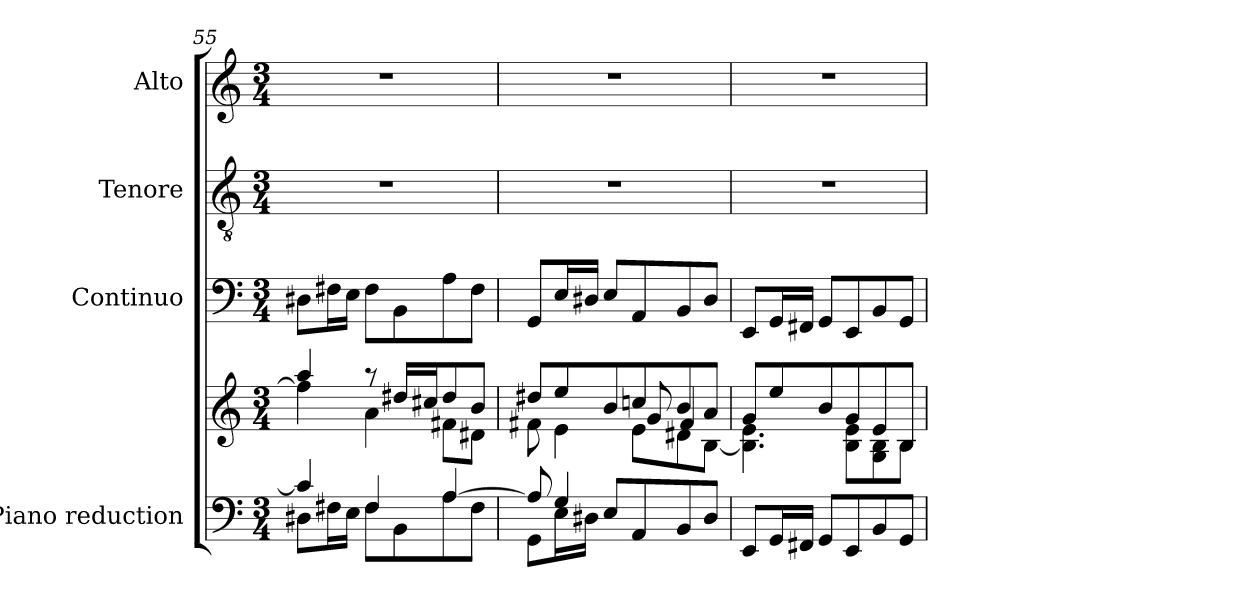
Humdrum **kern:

**kern	**kern	**kern	**kern	**kern
*part4	*part4	*part3	*part2	*part1
*staff5	*staff4	*staff3	*staff2	*staff1
*I"Piano reduction	*	*I"Continuo	*I"Tenore	*I"Alto
*I'Pno	*	*	*	*
*clefF4	*clefG2	*clefF4	*clefGv2	*clefG2
*k[]	*k[]	*k[]	*k[]	*k[]
*M3/4	*M3/4	*M3/4	*M3/4	*M3/4
=55	=55	=55	=55	=55
*^	*^	*	*	*
4c/]	8D#X\L	4aa/	4ff#\]	8D#X\L	2.r	2.r
.	16F#X\L	.	.	16F#X\L	.	.
.	16E\JJ	.	.	16E\JJ	.	.
4F#/	8F#\L	8r	4a\	8F#\L	.	.
.	8BB\	16dd#X/LL	.	8BB\	.	.
.	.	16cc#X/J	.	.	.	.
[4A/	8A\	8dd#/	8f#X\L	8A\	.	.
.	8F#\J	8b/J	8d#X\J	8F#\J	.	.
=56	=56	=56	=56	=56	=56	=56
*	*	*	*^	*	*	*
8A/]	8GG\L	8dd#X/L	8f#X\	4.ryy	8GG/L	2.r	2.r
4G/	16E\L	8ee/	4e\	.	16E/L	.	.
.	16D#X\JJ	.	.	.	16D#X/JJ	.	.
.	8E/L	8b/	.	.	8E/L	.	.
4.ryy	8AA/	8ccn/	8e\L	8g/	8AA/	.	.
.	8BB/	8b/	8d#X\	4f#/	8BB/	.	.
.	8D#/J	8a/J	[8B\J	.	8D#/J	.	.
*v	*v	*	*	*	*	*	*
*	*	*v	*v	*	*	*
=57	=57	=57	=57	=57	=57
8EE/L	8g/L	4.B\] 4.e\	8EE/L	2.r	2.r
16GG/L	8ee/	.	16GG/L	.	.
16FF#X/JJ	.	.	16FF#X/JJ	.	.
8GG/L	8b/	.	8GG/L	.	.
8EE/	8g/	8B\ 8e\L	8EE/	.	.
8BB/	8e/	8G\ 8B\	8BB/	.	.
8GG/J	8B/J	8B\J	8GG/J	.	.
*	*v	*v	*	*	*
=	=	=	=	=
*-	*-	*-	*-	*-
